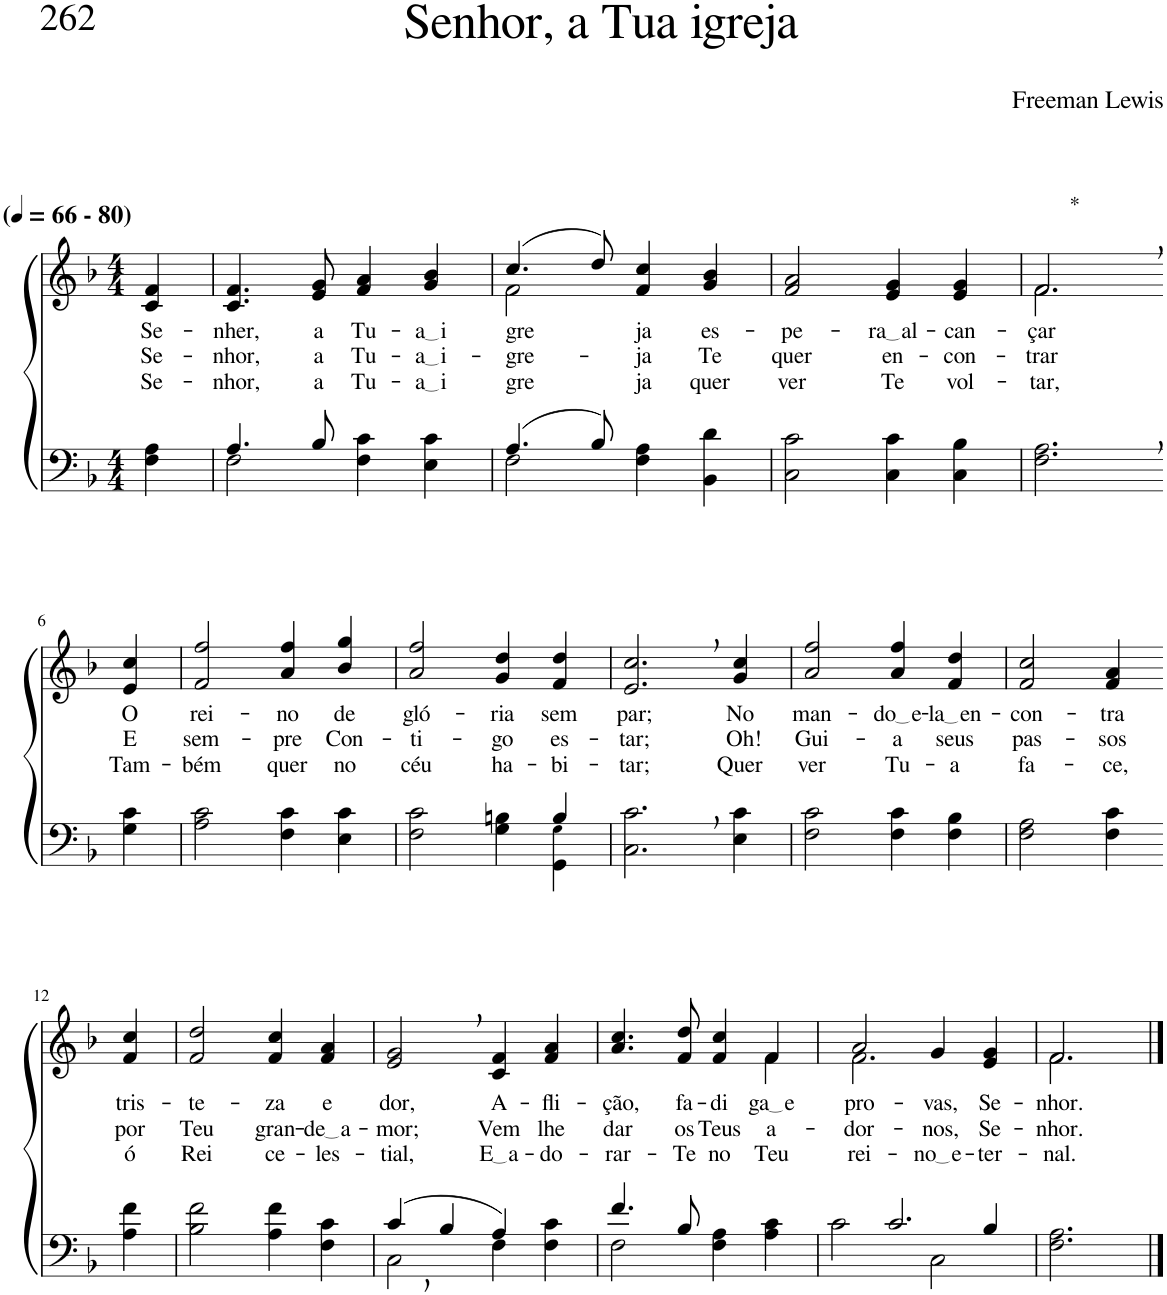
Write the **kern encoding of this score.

**kern	**kern	**text	**text	**text
*part2	*part1	*part1	*part1	*part1
*staff2	*staff1	*staff1	*staff1	*staff1
*I"Parte III e IV	*I"Parte I e II	*	*	*
*clefF4	*clefG2	*	*	*
*Trd2c3	*Trd2c3	*	*	*
*k[b-]	*k[b-]	*	*	*
*M4/4	*M4/4	*	*	*
*MM66	*MM66	*	*	*
=1	=1	=1	=1	=1
!	!LO:TX:a:B:t=(	!	!	!
!	!LO:TX:a:B:t=- 80)	!	!	!
!	!	!LO:LY:b	!LO:LY:b	!LO:LY:b
4F\ 4A\	4c/ 4f/	Se-	Se-	Se-
=2	=2	=2	=2	=2
*^	*	*	*	*
!	!	!	!LO:LY:b	!LO:LY:b	!LO:LY:b
4.A/	2F\	4.c/ 4.f/	-nher,	-nhor,	-nhor,
!	!	!	!LO:LY:b	!LO:LY:b	!LO:LY:b
8B-/	.	8e/ 8g/	a	a	a
!	!	!	!LO:LY:b	!LO:LY:b	!LO:LY:b
2ryy	4F\ 4c\	4f/ 4a/	Tu-	Tu-	Tu-
!	!	!	!LO:LY:b	!LO:LY:b	!LO:LY:b
.	4E\ 4c\	4g/ 4b-/	a i	a i	a i
=3	=3	=3	=3	=3	=3
!	!	!	!	!LO:LY:b	!
*	*	*^	*	*	*
!	!	!	!	!LO:LY:b	!	!LO:LY:b
(4.A/	2F\	(4.cc/	2f\	gre-	.	gre-
8B-/)	.	8dd/)	.	.	.	.
!	!	!	!	!LO:LY:b	!LO:LY:b	!LO:LY:b
2ryy	4F\ 4A\	4f/ 4cc/	2ryy	ja	ja	ja
!	!	!	!	!LO:LY:b	!LO:LY:b	!LO:LY:b
.	4BB-\ 4d\	4g/ 4b-/	.	es-	Te	quer
*	*	*v	*v	*	*	*
=4	=4	=4	=4	=4	=4
!	!	!	!LO:LY:b	!LO:LY:b	!LO:LY:b
*v	*v	*	*	*	*
2C\ 2c\	2f/ 2a/	-pe-	quer	ver
!	!	!LO:LY:b	!LO:LY:b	!LO:LY:b
4C\ 4c\	4e/ 4g/	ra al	en-	Te
!	!	!LO:LY:b	!LO:LY:b	!LO:LY:b
4C\ 4B-\	4e/ 4g/	-can-	-con-	vol-
=5	=5	=5	=5	=5
!	!LO:TX:a:t=*	!	!	!
!	!	!LO:LY:b	!LO:LY:b	!LO:LY:b
*	*^	*	*	*
2.F\, 2.A\,	2.f,\	2.f/	-çar	-trar	-tar,
!!LO:LB:g=z
=6-	=6-	=6-	=6-	=6-	=6-
!	!	!	!LO:LY:b	!LO:LY:b	!LO:LY:b
*	*v	*v	*	*	*
4G\ 4c\	4e/ 4cc/	O	E	Tam-
=7	=7	=7	=7	=7
!	!	!LO:LY:b	!LO:LY:b	!LO:LY:b
2A\ 2c\	2f/ 2ff/	rei-	sem-	-bém
!	!	!LO:LY:b	!LO:LY:b	!LO:LY:b
4F\ 4c\	4a/ 4ff/	-no	-pre	quer
!	!	!LO:LY:b	!LO:LY:b	!LO:LY:b
4E\ 4c\	4b-/ 4gg/	de	Con-	no
=8	=8	=8	=8	=8
*^	*	*	*	*
!	!	!	!LO:LY:b	!LO:LY:b	!LO:LY:b
2F\ 2c\	2.ryy	2a/ 2ff/	gló-	-ti-	céu
!	!	!	!LO:LY:b	!LO:LY:b	!LO:LY:b
4G\ 4Bn\	.	4g/ 4dd/	-ria	-go	ha-
!	!	!	!LO:LY:b	!LO:LY:b	!LO:LY:b
4B/	4GG\ 4G!\	4f/ 4dd/	sem	es-	-bi-
=9	=9	=9	=9	=9	=9
!	!	!	!LO:LY:b	!LO:LY:b	!LO:LY:b
*v	*v	*	*	*	*
2.C\, 2.c\,	2.e/, 2.cc/,	par;	-tar;	-tar;
!	!	!LO:LY:b	!LO:LY:b	!LO:LY:b
4E\ 4c\	4g/ 4cc/	No	Oh!	Quer
=10	=10	=10	=10	=10
!	!	!LO:LY:b	!LO:LY:b	!LO:LY:b
2F\ 2c\	2a/ 2ff/	man-	Gui-	ver
!	!	!LO:LY:b	!LO:LY:b	!LO:LY:b
4F\ 4c\	4a/ 4ff/	do e	-a	Tu-
!	!	!LO:LY:b	!LO:LY:b	!LO:LY:b
4F\ 4B-\	4f/ 4dd/	la en	seus	-a
=11	=11	=11	=11	=11
!	!	!LO:LY:b	!LO:LY:b	!LO:LY:b
2F\ 2A\	2f/ 2cc/	-con-	pas-	fa-
!	!	!LO:LY:b	!LO:LY:b	!LO:LY:b
4F\ 4c\	4f/ 4a/	-tra	-sos	-ce,
!!LO:LB:g=z
=12-	=12-	=12-	=12-	=12-
!	!	!LO:LY:b	!LO:LY:b	!LO:LY:b
4A\ 4f\	4f/ 4cc/	tris-	por	ó
=13	=13	=13	=13	=13
!	!	!LO:LY:b	!LO:LY:b	!LO:LY:b
2B-\ 2f\	2f/ 2dd/	-te-	Teu	Rei
!	!	!LO:LY:b	!LO:LY:b	!LO:LY:b
4A\ 4f\	4f/ 4cc/	-za	gran-	ce-
!	!	!LO:LY:b	!LO:LY:b	!LO:LY:b
4F\ 4c\	4f/ 4a/	e	de a	-les-
=14	=14	=14	=14	=14
*^	*	*	*	*
!	!	!	!LO:LY:b	!LO:LY:b	!LO:LY:b
(4c,/	2C\	2e/, 2g/,	dor,	-mor;	-tial,
4B-/	.	.	.	.	.
!	!	!	!LO:LY:b	!LO:LY:b	!LO:LY:b
4A/)	4F\	4c/ 4f/	A-	Vem	E a
!	!	!	!LO:LY:b	!LO:LY:b	!LO:LY:b
4ryy	4F\ 4c\	4f/ 4a/	-fli-	lhe	-do-
=15	=15	=15	=15	=15	=15
!	!	!	!LO:LY:b	!LO:LY:b	!LO:LY:b
*	*	*^	*	*	*
4.f/	2F\	4.a/ 4.cc/	2.ryy	-ção,	dar	-rar-
!	!	!	!	!LO:LY:b	!LO:LY:b	!LO:LY:b
8B-/	.	8f/ 8dd/	.	fa-	os	-Te
!	!	!	!	!LO:LY:b	!LO:LY:b	!LO:LY:b
2ryy	4F\ 4A\	4f/ 4cc/	.	-di-	Teus	no
!	!	!	!	!LO:LY:b	!LO:LY:b	!LO:LY:b
.	4A\ 4c\	4f/	4f\	ga e	a-	Teu
=16	=16	=16	=16	=16	=16	=16
!	!	!	!	!LO:LY:b	!LO:LY:b	!LO:LY:b
2.c/	2c\	2a/	2.f\	pro-	-dor-	rei-
!	!	!	!	!LO:LY:b	!LO:LY:b	!LO:LY:b
.	2C\	4g/	.	-vas,	-nos,	no e
!	!	!	!	!LO:LY:b	!LO:LY:b	!LO:LY:b
4B-/	.	4e/ 4g/	4ryy	Se-	Se-	-ter-
*v	*v	*	*	*	*	*
=17	=17	=17	=17	=17	=17
!	!	!	!LO:LY:b	!LO:LY:b	!LO:LY:b
2.F\ 2.A\	2.f\	2.f/	-nhor.	-nhor.	-nal.
*	*v	*v	*	*	*
==	==	==	==	==
*-	*-	*-	*-	*-
